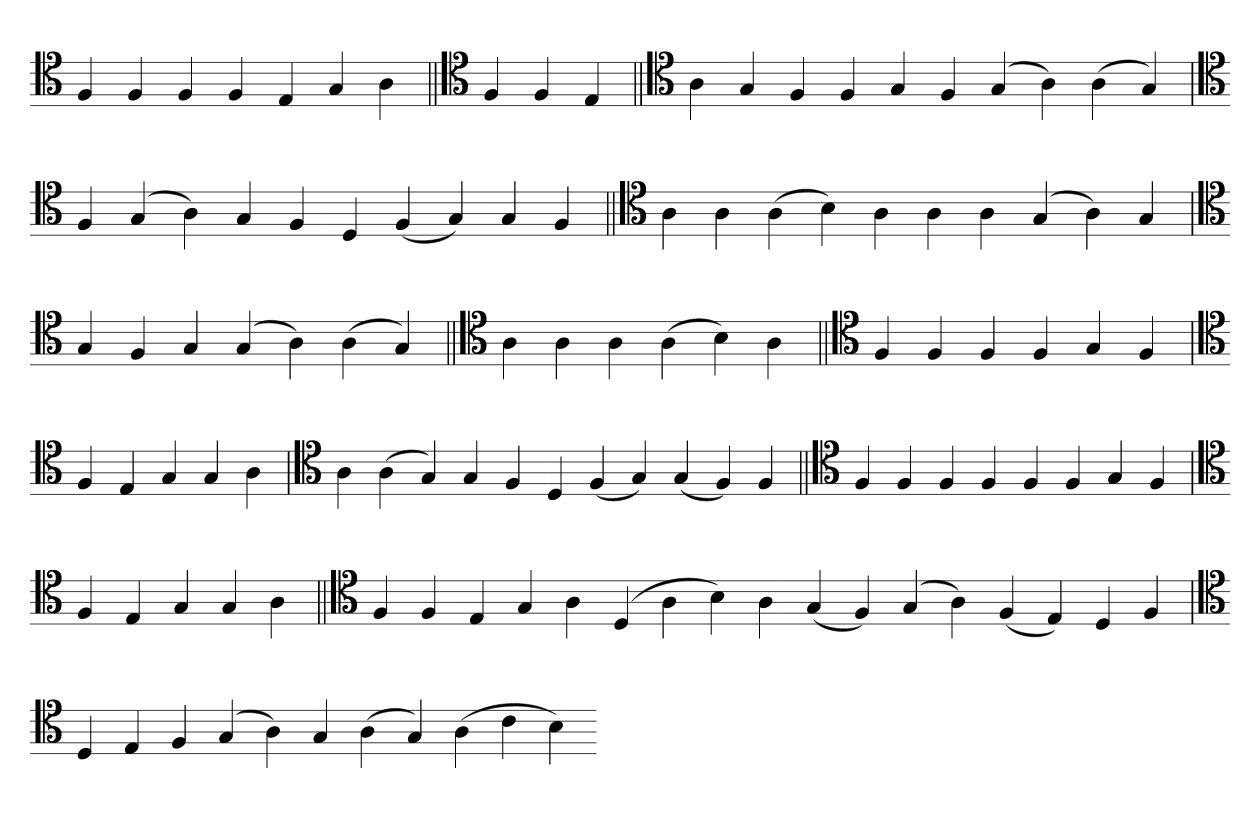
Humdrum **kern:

**kern
*part1
*staff1
*clefC4
=
4F
4F
4F
4F
4E
4G
4A
=||
*clefC4
4F
4F
4E
=||
*clefC4
4A
4G
4F
4F
4G
4F
(4G
4A)
(4A
4G)
='
*clefC4
4F
(4G
4A)
4G
4F
4D
(4F
4G)
4G
4F
=||
*clefC4
4A
4A
(4A
4B)
4A
4A
4A
(4G
4A)
4G
=`
*clefC4
4G
4F
4G
(4G
4A)
(4A
4G)
=||
*clefC4
4A
4A
4A
(4A
4B)
4A
=||
*clefC4
4F
4F
4F
4F
4G
4F
=`
*clefC4
4F
4E
4G
4G
4A
='
*clefC4
4A
(4A
4G)
4G
4F
4D
(4F
4G)
(4G
4F)
4F
=||
*clefC4
4F
4F
4F
4F
4F
4F
4G
4F
=`
*clefC4
4F
4E
4G
4G
4A
=||
*clefC4
4F
4F
4E
4G
4A
(4D
4A
4B)
4A
(4G
4F)
(4G
4A)
(4F
4E)
4D
4F
=`
*clefC4
4D
4E
4F
(4G
4A)
4G
(4A
4G)
(4A
4c
4B)
=-
*-
